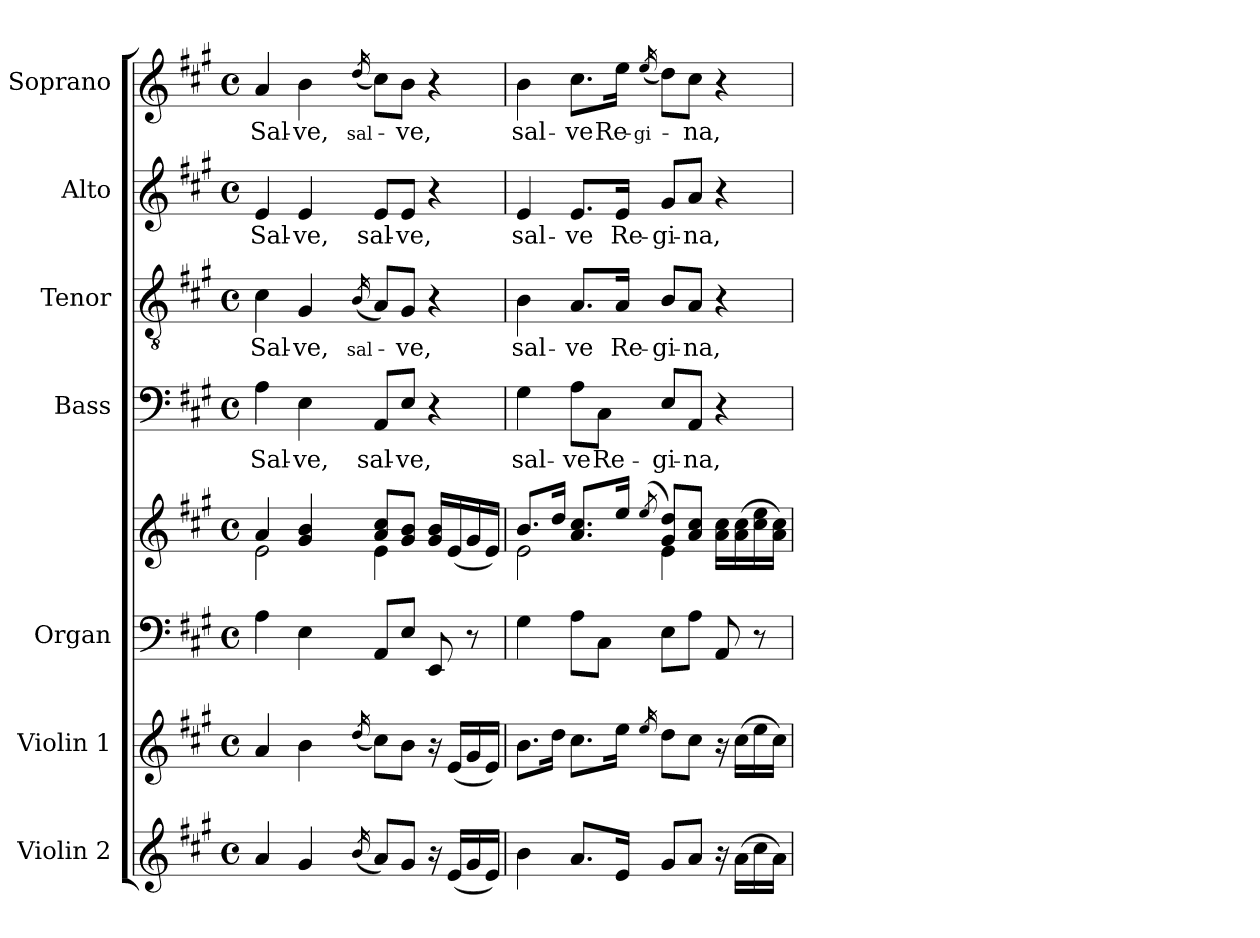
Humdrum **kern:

**kern	**kern	**kern	**kern	**kern	**text	**kern	**text	**kern	**text	**kern	**text
*part7	*part6	*part5	*part5	*part4	*part4	*part3	*part3	*part2	*part2	*part1	*part1
*staff8	*staff7	*staff6	*staff5	*staff4	*staff4	*staff3	*staff3	*staff2	*staff2	*staff1	*staff1
*I"Violin 2	*I"Violin 1	*I"Organ	*	*I"Bass	*	*I"Tenor	*	*I"Alto	*	*I"Soprano	*
*I'Vln. 2	*I'Vln. 1	*I'Org.	*	*I'B.	*	*I'T.	*	*I'A.	*	*I'S.	*
!!LO:PB:g=z
*clefG2	*clefG2	*clefF4	*clefG2	*clefF4	*	*clefGv2	*	*clefG2	*	*clefG2	*
*	*	*	*	*	*	*ITrd7c12	*	*	*	*	*
*k[f#c#g#]	*k[f#c#g#]	*k[f#c#g#]	*k[f#c#g#]	*k[f#c#g#]	*	*k[f#c#g#]	*	*k[f#c#g#]	*	*k[f#c#g#]	*
*A:	*A:	*A:	*A:	*A:	*	*A:	*	*A:	*	*A:	*
*M4/4	*M4/4	*M4/4	*M4/4	*M4/4	*	*M4/4	*	*M4/4	*	*M4/4	*
*met(c)	*met(c)	*met(c)	*met(c)	*met(c)	*	*met(c)	*	*met(c)	*	*met(c)	*
*MM68	*MM68	*MM68	*MM68	*MM68	*	*MM68	*	*MM68	*	*MM68	*
=1	=1	=1	=1	=1	=1	=1	=1	=1	=1	=1	=1
*	*	*	*^	*	*	*	*	*	*	*	*
!	!	!	!	!	!	!LO:LY:b:color=#000000	!	!	!	!	!	!
!	!	!	!	!	!	!	!	!LO:LY:b:color=#000000	!	!	!	!
!	!	!	!	!	!	!	!	!	!	!LO:LY:b:color=#000000	!	!
!	!	!	!	!	!	!	!	!	!	!	!	!LO:LY:b:color=#000000
4ai/	4ai/	4Ai\	4ai/	2ei\	4Ai\	Sal-	4C#i\	Sal-	4ei/	Sal-	4ai/	Sal-
!	!	!	!	!	!	!LO:LY:b:color=#000000	!	!	!	!	!	!
!	!	!	!	!	!	!	!	!LO:LY:b:color=#000000	!	!	!	!
!	!	!	!	!	!	!	!	!	!	!LO:LY:b:color=#000000	!	!
!	!	!	!	!	!	!	!	!	!	!	!	!LO:LY:b:color=#000000
4g#i/	4bi\	4Ei\	4g#i/ 4bi	.	4Ei\	-ve,	4GG#i/	-ve,	4ei/	-ve,	4bi\	-ve,
!	!	!	!	!	!	!	!	!	!	!	!	!LO:LY:b:color=#000000
!	!	!	!	!	!	!	!	!LO:LY:b:color=#000000	!	!	!	!
(16qbi/	(16qddi/	.	.	.	.	.	(16qBBi/	sal-	.	.	(16qddi/	sal-
!	!	!	!	!	!	!LO:LY:b:color=#000000	!	!	!	!	!	!
!	!	!	!	!	!	!	!	!	!	!LO:LY:b:color=#000000	!	!
8ai/L)	8cc#i\L)	8AAi/L	8ai/ 8cc#iL	4ei\	8AAi/L	sal-	8AAi/L)	.	8ei/L	sal-	8cc#i\L)	.
!	!	!	!	!	!	!LO:LY:b:color=#000000	!	!	!	!	!	!
!	!	!	!	!	!	!	!	!LO:LY:b:color=#000000	!	!	!	!
!	!	!	!	!	!	!	!	!	!	!LO:LY:b:color=#000000	!	!
!	!	!	!	!	!	!	!	!	!	!	!	!LO:LY:b:color=#000000
8g#i/J	8bi\J	8Ei/J	8g#i/ 8biJ	.	8Ei/J	-ve,	8GG#i/J	-ve,	8ei/J	-ve,	8bi\J	-ve,
16r	16r	8EEi/	16g#i/ 16biLL	4ryy	4r	.	4r	.	4r	.	4r	.
(16ei/LL	(16ei/LL	.	(16ei/	.	.	.	.	.	.	.	.	.
16g#i/	16g#i/	8r	16g#i/	.	.	.	.	.	.	.	.	.
16ei/JJ)	16ei/JJ)	.	16ei/JJ)	.	.	.	.	.	.	.	.	.
=2	=2	=2	=2	=2	=2	=2	=2	=2	=2	=2	=2	=2
!	!	!	!	!	!	!LO:LY:b:color=#000000	!	!	!	!	!	!
!	!	!	!	!	!	!	!	!LO:LY:b:color=#000000	!	!	!	!
!	!	!	!	!	!	!	!	!	!	!LO:LY:b:color=#000000	!	!
!	!	!	!	!	!	!	!	!	!	!	!	!LO:LY:b:color=#000000
4bi\	8.bi\L	4G#i\	8.bi/L	2ei\	4G#i\	sal-	4BBi\	sal-	4ei/	sal-	4bi\	sal-
.	16ddi\Jk	.	16ddi/Jk	.	.	.	.	.	.	.	.	.
!	!	!	!	!	!	!LO:LY:b:color=#000000	!	!	!	!	!	!
!	!	!	!	!	!	!	!	!LO:LY:b:color=#000000	!	!	!	!
!	!	!	!	!	!	!	!	!	!	!LO:LY:b:color=#000000	!	!
!	!	!	!	!	!	!	!	!	!	!	!	!LO:LY:b:color=#000000
8.ai/L	8.cc#i\L	8Ai\L	8.ai/ 8.cc#iL	.	8Ai\L	-ve	8.AAi/L	-ve	8.ei/L	-ve	8.cc#i\L	-ve
!	!	!	!	!	!	!LO:LY:b:color=#000000	!	!	!	!	!	!
.	.	8C#i\J	.	.	8C#i\J	Re-	.	.	.	.	.	.
!	!	!	!	!	!	!	!	!LO:LY:b:color=#000000	!	!	!	!
!	!	!	!	!	!	!	!	!	!	!LO:LY:b:color=#000000	!	!
!	!	!	!	!	!	!	!	!	!	!	!	!LO:LY:b:color=#000000
16ei/Jk	16eei\Jk	.	16eei/Jk	.	.	.	16AAi/Jk	Re-	16ei/Jk	Re-	16eei\Jk	Re-
!	!	!	!	!	!	!	!	!	!	!	!	!LO:LY:b:color=#000000
.	16qeei/	.	(8qeei/	.	.	.	.	.	.	.	(16qeei/	-gi-
!	!	!	!	!	!	!LO:LY:b:color=#000000	!	!	!	!	!	!
!	!	!	!	!	!	!	!	!LO:LY:b:color=#000000	!	!	!	!
!	!	!	!	!	!	!	!	!	!	!LO:LY:b:color=#000000	!	!
8g#i/L	8ddi\L	8Ei\L	8g#i/ 8ddiL)	4ei\	8Ei/L	-gi-	8BBi/L	-gi-	8g#i/L	-gi-	8ddi\L)	.
!	!	!	!	!	!	!LO:LY:b:color=#000000	!	!	!	!	!	!
!	!	!	!	!	!	!	!	!LO:LY:b:color=#000000	!	!	!	!
!	!	!	!	!	!	!	!	!	!	!LO:LY:b:color=#000000	!	!
!	!	!	!	!	!	!	!	!	!	!	!	!LO:LY:b:color=#000000
8ai/J	8cc#i\J	8Ai\J	8ai/ 8cc#iJ	.	8AAi/J	-na,	8AAi/J	-na,	8ai/J	-na,	8cc#i\J	-na,
16r	16r	8AAi/	16ai\ 16cc#iLL	4ryy	4r	.	4r	.	4r	.	4r	.
(16ai\LL	(16cc#i\LL	.	(16ai\ 16cc#i	.	.	.	.	.	.	.	.	.
16cc#i\	16eei\	8r	16cc#i\ 16eei	.	.	.	.	.	.	.	.	.
16ai\JJ)	16cc#i\JJ)	.	16ai\ 16cc#iJJ)	.	.	.	.	.	.	.	.	.
*	*	*	*v	*v	*	*	*	*	*	*	*	*
=	=	=	=	=	=	=	=	=	=	=	=
*-	*-	*-	*-	*-	*-	*-	*-	*-	*-	*-	*-
